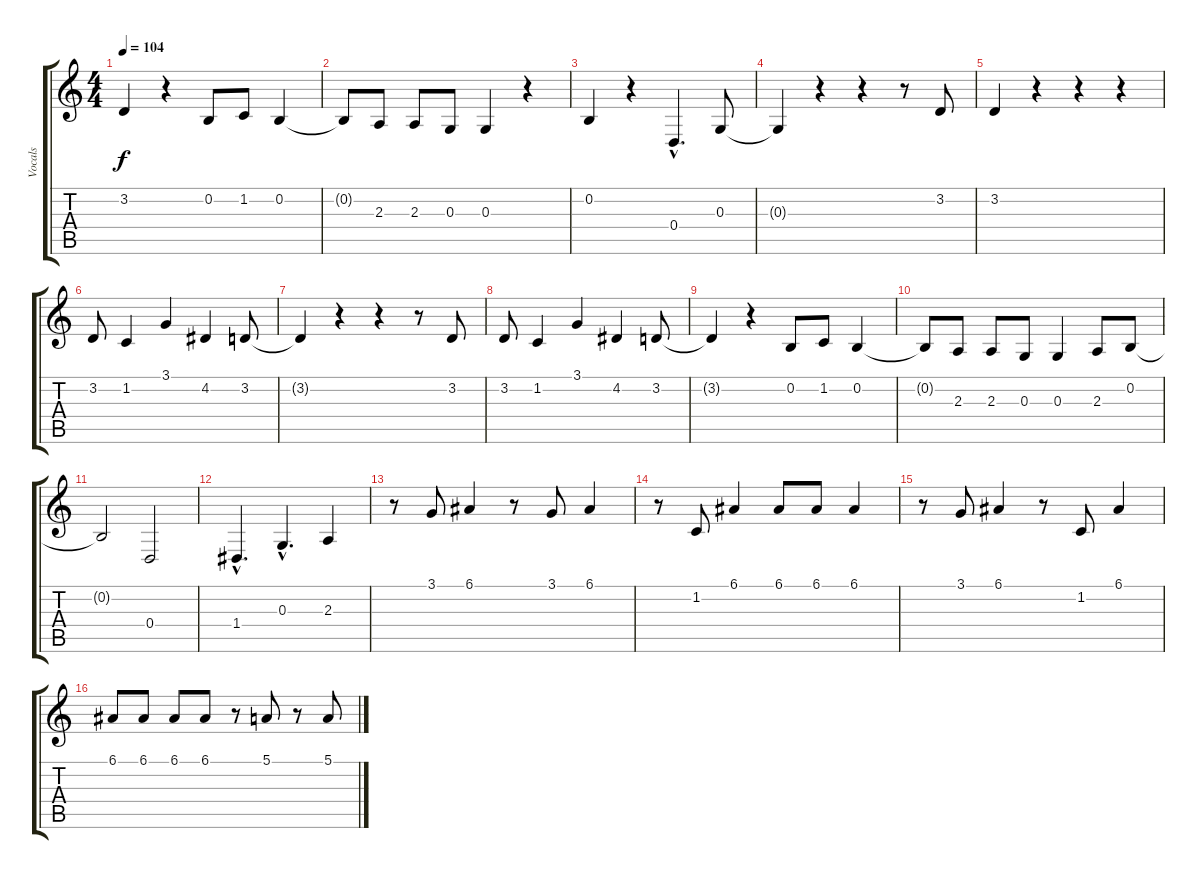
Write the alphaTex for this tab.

\track ("Vocals" "Vocals") {instrument stringensemble1}
\staff {score tabs}
\tuning (E4 B3 G3 D3 A2 E2) {hide}
\ts (4 4)
\tempo 104
\clef g2
\ks c
3.2{t}.4{dy f} r.4 0.2.8 1.2.8 0.2.4 |
0.2{t}.8 2.3.8 2.3.8 0.3.8 0.3.4 r.4 |
0.2.4 r.4 0.4{hac}.4{d} 0.3.8 |
0.3{t}.4 r.4 r.4 r.8 3.2.8 |
3.2.4 r.4 r.4 r.4 |
3.2.8 1.2.4 3.1.4 4.2.4 3.2.8 |
3.2{t}.4 r.4 r.4 r.8 3.2.8 |
3.2.8 1.2.4 3.1.4 4.2.4 3.2.8 |
3.2{t}.4 r.4 0.2.8 1.2.8 0.2.4 |
0.2{t}.8 2.3.8 2.3.8 0.3.8 0.3.4 2.3.8 0.2.8 |
0.2{t}.2 0.4.2 |
1.4{hac}.4{d} 0.3{hac}.4{d} 2.3.4 |
r.8{volume 16} 3.1.8 6.1.4 r.8 3.1.8 6.1.4 |
r.8 1.2.8 6.1.4 6.1.8 6.1.8 6.1.4 |
r.8 3.1.8 6.1.4 r.8 1.2.8 6.1.4 |
6.1.8 6.1.8 6.1.8 6.1.8 r.8 5.1.8 r.8 5.1.8
